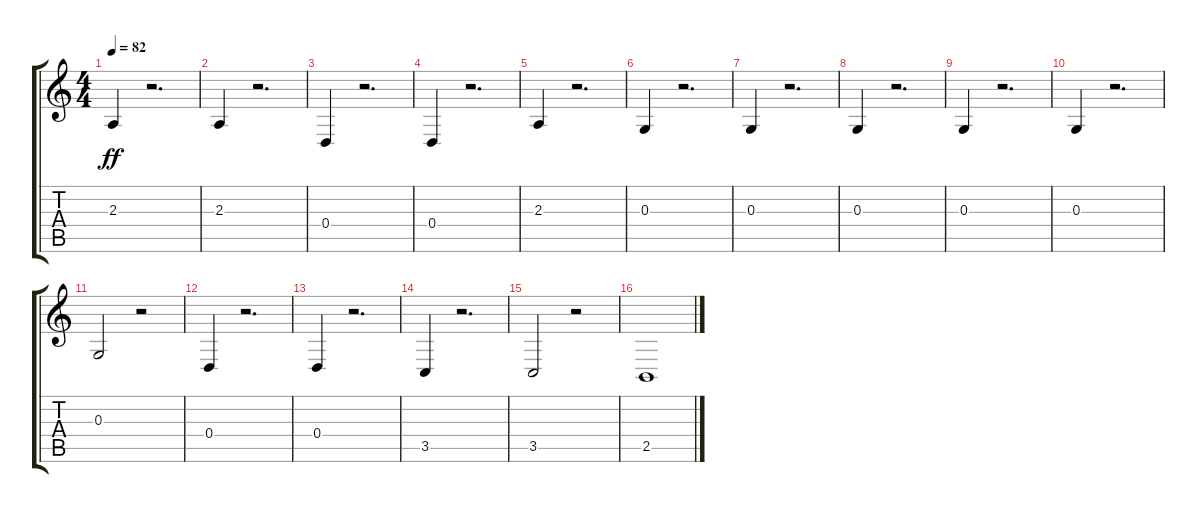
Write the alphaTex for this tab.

\track "" {instrument orchestralharp}
\staff {score tabs}
\tuning (E4 B3 G3 D3 A2 E2) {hide}
\ts (4 4)
\tempo 82
\clef g2
\ks c
2.3.4{dy ff} r.2{d} |
2.3.4 r.2{d} |
0.4.4 r.2{d} |
0.4.4 r.2{d} |
2.3.4 r.2{d} |
0.3.4 r.2{d} |
0.3.4 r.2{d} |
0.3.4 r.2{d} |
0.3.4 r.2{d} |
0.3.4 r.2{d} |
0.3.2 r.2 |
0.4.4 r.2{d} |
0.4.4 r.2{d} |
3.5.4 r.2{d} |
3.5.2 r.2 |
2.5.1
